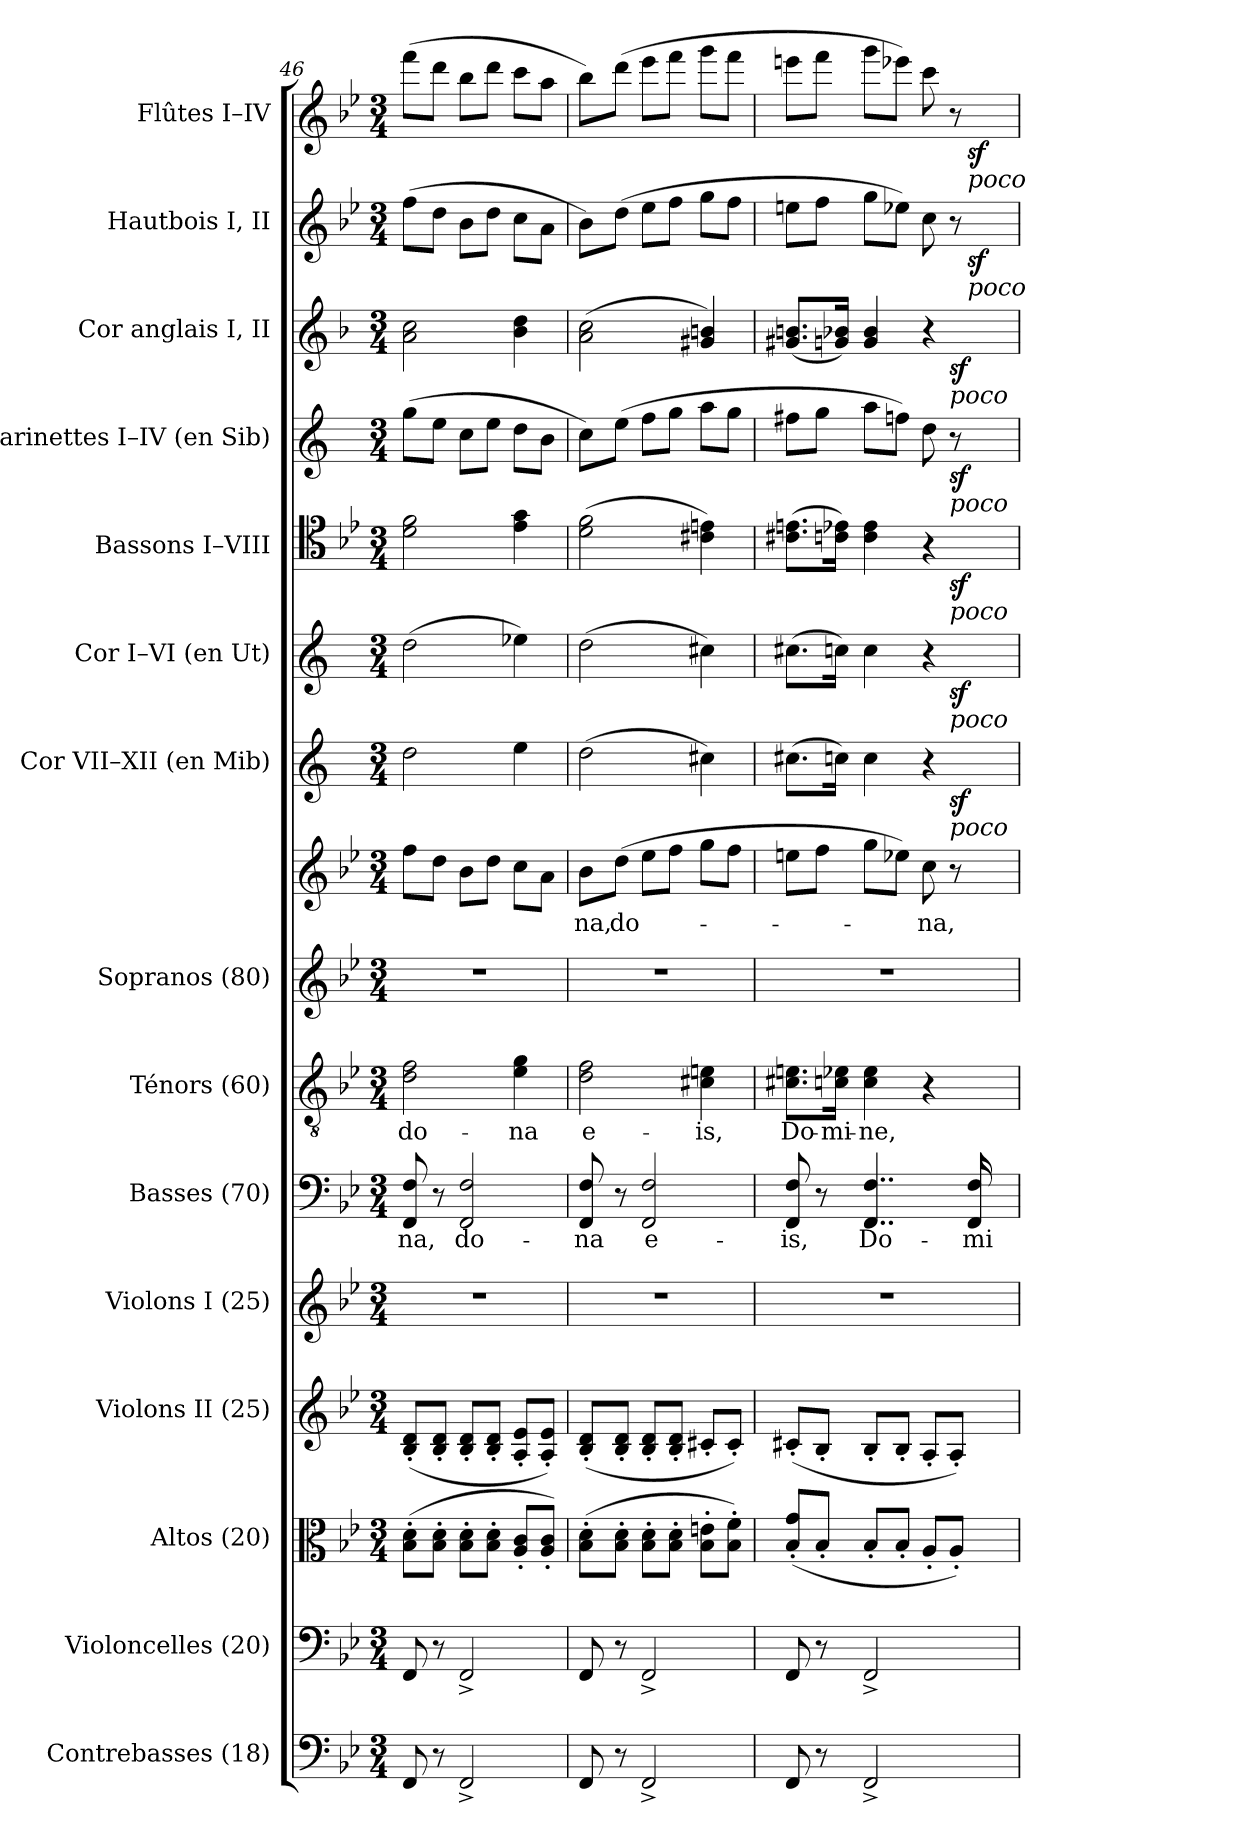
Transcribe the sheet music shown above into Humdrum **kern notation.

**kern	**kern	**kern	**kern	**kern	**kern	**text	**kern	**text	**kern	**kern	**text	**kern	**dynam	**kern	**dynam	**kern	**dynam	**kern	**dynam	**kern	**dynam	**kern	**dynam	**kern	**dynam
*part15	*part14	*part13	*part12	*part11	*part10	*part10	*part9	*part9	*part8	*part8	*part8	*part7	*part7	*part6	*part6	*part5	*part5	*part4	*part4	*part3	*part3	*part2	*part2	*part1	*part1
*staff16	*staff15	*staff14	*staff13	*staff12	*staff11	*staff11	*staff10	*staff10	*staff9	*staff8	*staff8	*staff7	*staff7	*staff6	*staff6	*staff5	*staff5	*staff4	*staff4	*staff3	*staff3	*staff2	*staff2	*staff1	*staff1
*I"Contrebasses (18)	*I"Violoncelles (20)	*I"Altos (20)	*I"Violons II (25)	*I"Violons I (25)	*I"Basses (70)	*	*I"Ténors (60)	*	*I"Sopranos (80)	*	*	*I"Cor VII–XII (en Mib)	*	*I"Cor I–VI (en Ut)	*	*I"Bassons I–VIII	*	*I"Clarinettes I–IV (en Sib)	*	*I"Cor anglais I, II	*	*I"Hautbois I, II	*	*I"Flûtes I–IV	*
*I'Cb.	*I'Vlles	*I'Altos	*I'Vns II	*I'Vns I	*I'Basses	*	*I'Tén.	*	*I'Sopr.	*	*	*I'Cor (Mib)	*	*I'Cor (Ut)	*	*I'Bns	*	*I'Cl. (Sib)	*	*I'C. a.	*	*I'Hb.	*	*I'Fl.	*
!!LO:PB:g=z
*clefF4	*clefF4	*clefC3	*clefG2	*clefG2	*clefF4	*	*clefGv2	*	*clefG2	*clefG2	*	*clefG2	*	*clefG2	*	*clefC4	*	*clefG2	*	*clefG2	*	*clefG2	*	*clefG2	*
*ITrd7c12	*	*	*	*	*	*	*ITrd7c12	*	*	*	*	*ITrd5c9	*	*ITrd7c12	*	*	*	*ITrd1c2	*	*ITrd4c7	*	*	*	*	*
*k[b-e-]	*k[b-e-]	*k[b-e-]	*k[b-e-]	*k[b-e-]	*k[b-e-]	*	*k[b-e-]	*	*k[b-e-]	*k[b-e-]	*	*k[b-e-a-]	*	*k[]	*	*k[b-e-]	*	*k[b-e-]	*	*k[b-e-]	*	*k[b-e-]	*	*k[b-e-]	*
*B-:	*B-:	*B-:	*B-:	*B-:	*B-:	*	*B-:	*	*B-:	*B-:	*	*E-:	*	*C:	*	*B-:	*	*B-:	*	*B-:	*	*B-:	*	*B-:	*
*M3/4	*M3/4	*M3/4	*M3/4	*M3/4	*M3/4	*	*M3/4	*	*M3/4	*M3/4	*	*M3/4	*	*M3/4	*	*M3/4	*	*M3/4	*	*M3/4	*	*M3/4	*	*M3/4	*
=46	=46	=46	=46	=46	=46	=46	=46	=46	=46	=46	=46	=46	=46	=46	=46	=46	=46	=46	=46	=46	=46	=46	=46	=46	=46
!	!	!	!	!LO:N:vis=1	!	!	!	!	!	!	!	!	!	!	!	!	!	!	!	!	!	!	!	!	!
!	!	!	!	!	!	!LO:LY:b:color=#000000	!	!	!	!	!	!	!	!	!	!	!	!	!	!	!	!	!	!	!
!	!	!	!	!	!	!	!	!LO:LY:b:color=#000000	!LO:N:vis=1	!	!	!	!	!	!	!	!	!	!	!	!	!	!	!	!
8FFFi/	8FFi/	(8B-i'\ 8di'\L	(8B-i'/ 8di'/L	2.r	8FFi/ 8Fi	-na,	2Di\ 2Fi	do-	2.r	8ffi\L	.	2fi\	.	(2di\	.	2di\ 2fi	.	(8ffi\L	.	2di\ 2fi	.	(8ffi\L	.	(8fffi\L	.
8r	8r	8B-i'\ 8di'\J	8B-i'/ 8di'/J	.	8r	.	.	.	.	8ddi\J	.	.	.	.	.	.	.	8ddi\J	.	.	.	8ddi\J	.	8dddi\J	.
!	!	!	!	!	!	!LO:LY:b:color=#000000	!	!	!	!	!	!	!	!	!	!	!	!	!	!	!	!	!	!	!
2FFF^i/	2FF^i/	8B-i'\ 8di'\L	8B-i'/ 8di'/L	.	2FFi/ 2Fi	do-	.	.	.	8b-i\L	.	.	.	.	.	.	.	8b-i\L	.	.	.	8b-i\L	.	8bb-i\L	.
.	.	8B-i'\ 8di'\J	8B-i'/ 8di'/J	.	.	.	.	.	.	8ddi\J	.	.	.	.	.	.	.	8ddi\J	.	.	.	8ddi\J	.	8dddi\J	.
!	!	!	!	!	!	!	!	!LO:LY:b:color=#000000	!	!	!	!	!	!	!	!	!	!	!	!	!	!	!	!	!
.	.	8Ai'/ 8ci'/L	8Ai'/ 8e-i'/L	.	.	.	4E-i\ 4Gi	-na	.	8cci\L	.	4gi\	.	4e-Xi\)	.	4e-i\ 4gi	.	8cci\L	.	4e-i\ 4gi	.	8cci\L	.	8ccci\L	.
.	.	8Ai'/ 8ci'/J)	8Ai'/ 8e-i'/J)	.	.	.	.	.	.	8ai\J	.	.	.	.	.	.	.	8ai\J	.	.	.	8ai\J	.	8aai\J	.
=47	=47	=47	=47	=47	=47	=47	=47	=47	=47	=47	=47	=47	=47	=47	=47	=47	=47	=47	=47	=47	=47	=47	=47	=47	=47
!	!	!	!	!LO:N:vis=1	!	!	!	!	!	!	!	!	!	!	!	!	!	!	!	!	!	!	!	!	!
!	!	!	!	!	!	!LO:LY:b:color=#000000	!	!	!	!	!	!	!	!	!	!	!	!	!	!	!	!	!	!	!
!	!	!	!	!	!	!	!	!LO:LY:b:color=#000000	!LO:N:vis=1	!	!	!	!	!	!	!	!	!	!	!	!	!	!	!	!
!	!	!	!	!	!	!	!	!	!	!	!LO:LY:b:color=#000000	!	!	!	!	!	!	!	!	!	!	!	!	!	!
8FFFi/	8FFi/	(8B-i'\ 8di'\L	(8B-i'/ 8di'/L	2.r	8FFi/ 8Fi	-na	2Di\ 2Fi	e-	2.r	8b-i\L	-na,	(2fi\	.	(2di\	.	(2di\ 2fi	.	8b-i\L)	.	(2di\ 2fi	.	8b-i\L)	.	8bb-i\L)	.
!	!	!	!	!	!	!	!	!	!	!	!LO:LY:b:color=#000000	!	!	!	!	!	!	!	!	!	!	!	!	!	!
8r	8r	8B-i'\ 8di'\J	8B-i'/ 8di'/J	.	8r	.	.	.	.	(8ddi\J	do-	.	.	.	.	.	.	(8ddi\J	.	.	.	(8ddi\J	.	(8dddi\J	.
!	!	!	!	!	!	!LO:LY:b:color=#000000	!	!	!	!	!	!	!	!	!	!	!	!	!	!	!	!	!	!	!
2FFF^i/	2FF^i/	8B-i'\ 8di'\L	8B-i'/ 8di'/L	.	2FFi/ 2Fi	e-	.	.	.	8ee-i\L	.	.	.	.	.	.	.	8ee-i\L	.	.	.	8ee-i\L	.	8eee-i\L	.
.	.	8B-i'\ 8di'\J	8B-i'/ 8di'/J	.	.	.	.	.	.	8ffi\J	.	.	.	.	.	.	.	8ffi\J	.	.	.	8ffi\J	.	8fffi\J	.
!	!	!	!	!	!	!	!	!LO:LY:b:color=#000000	!	!	!	!	!	!	!	!	!	!	!	!	!	!	!	!	!
.	.	8B-i'\ 8eni'\L	8c#X'i/L	.	.	.	4C#Xi\ 4Eni	-is,	.	8ggi\L	.	4eni\)	.	4c#Xi\)	.	4c#Xi\ 4eni)	.	8ggi\L	.	4c#Xi/ 4eni)	.	8ggi\L	.	8gggi\L	.
.	.	8B-i'\ 8fi'\J)	8c#'i/J)	.	.	.	.	.	.	8ffi\J	.	.	.	.	.	.	.	8ffi\J	.	.	.	8ffi\J	.	8fffi\J	.
=48	=48	=48	=48	=48	=48	=48	=48	=48	=48	=48	=48	=48	=48	=48	=48	=48	=48	=48	=48	=48	=48	=48	=48	=48	=48
!	!	!	!	!LO:N:vis=1	!	!	!	!	!	!	!	!	!	!	!	!	!	!	!	!	!	!	!	!	!
!	!	!	!	!	!	!LO:LY:b:color=#000000	!	!	!	!	!	!	!	!	!	!	!	!	!	!	!	!	!	!	!
!	!	!	!	!	!	!	!	!LO:LY:b:color=#000000	!LO:N:vis=1	!	!	!	!	!	!	!	!	!	!	!	!	!	!	!	!
*	*	*	*	*	*	*	*	*	*	*	*	*^	*	*^	*	*^	*	*	*	*^	*	*^	*	*^	*
8FFFi/	8FFi/	(8B-i'/ 8gi'/L	(8c#X'i/L	2.r	8FFi/ 8Fi	-is,	8.C#Xi\ 8.Eni\L	Do-	2.r	8eeni\L	.	(8.eni\L	2ryy	.	(8.c#Xi\L	2ryy	.	(8.c#Xi\ 8.eni\L	2ryy	.	8eeni\L	.	(8.c#Xi/ 8.eni/L	2ryy	.	8eeni\L	2ryy	.	8eeeni\L	2ryy	.
8r	8r	8B-'i/J	8B-'i/J	.	8r	.	.	.	.	8ffi\J	.	.	.	.	.	.	.	.	.	.	8ffi\J	.	.	.	.	8ffi\J	.	.	8fffi\J	.	.
!	!	!	!	!	!	!	!	!LO:LY:b:color=#000000	!	!	!	!	!	!	!	!	!	!	!	!	!	!	!	!	!	!	!	!	!	!	!
.	.	.	.	.	.	.	16Cni\ 16E-Xi\Jk	-mi-	.	.	.	16e-Xi\Jk)	.	.	16cni\Jk)	.	.	16cni\ 16e-Xi\Jk)	.	.	.	.	16cni/ 16e-Xi/Jk)	.	.	.	.	.	.	.	.
!	!	!	!	!	!	!LO:LY:b:color=#000000	!	!	!	!	!	!	!	!	!	!	!	!	!	!	!	!	!	!	!	!	!	!	!	!	!
!	!	!	!	!	!	!	!	!LO:LY:b:color=#000000	!	!	!	!	!	!	!	!	!	!	!	!	!	!	!	!	!	!	!	!	!	!	!
2FFF^i/	2FF^i/	8B-'i/L	8B-'i/L	.	4..FFi/ 4..Fi	Do-	4Ci\ 4E-i	-ne,	.	8ggi\L	.	4e-i\	.	.	4ci\	.	.	4ci\ 4e-i	.	.	8ggi\L	.	4ci/ 4e-i	.	.	8ggi\L	.	.	8gggi\L	.	.
.	.	8B-'i/J	8B-'i/J	.	.	.	.	.	.	8ee-Xi\J)	.	.	.	.	.	.	.	.	.	.	8ee-Xi\J)	.	.	.	.	8ee-Xi\J)	.	.	8eee-Xi\J)	.	.
!	!	!	!	!	!	!	!	!	!	!	!LO:LY:b:color=#000000	!	!	!	!	!	!	!	!	!	!	!	!	!	!	!	!	!	!	!	!
.	.	8A'i/L	8A'i/L	.	.	.	4r	.	.	8cci\	-na,	4r	8ryy	.	4r	8ryy	.	4r	8ryy	.	8cci\	.	4r	8ryy	.	8cci\	8.ryy	.	8ccci\	8.ryy	.
!	!	!	!	!	!	!	!	!	!	!	!	!	!	!	!	!	!	!	!	!	!	!	!	!LO:TX:b:i:t=poco	!	!	!	!	!	!	!
!	!	!	!	!	!	!	!	!	!	!	!	!	!	!	!	!	!	!	!	!	!LO:TX:b:i:t=poco	!	!	!	!	!	!	!	!	!	!
!	!	!	!	!	!	!	!	!	!	!	!	!	!	!	!	!	!	!	!LO:TX:b:i:t=poco	!	!	!	!	!	!	!	!	!	!	!	!
!	!	!	!	!	!	!	!	!	!	!	!	!	!	!	!	!LO:TX:b:i:t=poco	!	!	!	!	!	!	!	!	!	!	!	!	!	!	!
!	!	!	!	!	!	!	!	!	!	!	!	!	!LO:TX:b:i:t=poco	!	!	!	!	!	!	!	!	!	!	!	!	!	!	!	!	!	!
.	.	8A'i/J)	8A'i/J)	.	.	.	.	.	.	8r	.	.	8ryy	sf	.	8ryy	sf	.	8ryy	sf	8r	sf	.	8ryy	sf	8r	.	.	8r	.	.
!	!	!	!	!	!	!	!	!	!	!	!	!	!	!	!	!	!	!	!	!	!	!	!	!	!	!	!	!	!	!LO:TX:b:i:t=poco	!
!	!	!	!	!	!	!	!	!	!	!	!	!	!	!	!	!	!	!	!	!	!	!	!	!	!	!	!LO:TX:b:i:t=poco	!	!	!	!
!	!	!	!	!	!	!LO:LY:b:color=#000000	!	!	!	!	!	!	!	!	!	!	!	!	!	!	!	!	!	!	!	!	!	!	!	!	!
.	.	.	.	.	16FFi/ 16Fi	-mi-	.	.	.	.	.	.	.	.	.	.	.	.	.	.	.	.	.	.	.	.	16ryy	sf	.	16ryy	sf
*	*	*	*	*	*	*	*	*	*	*	*	*v	*v	*	*	*	*	*v	*v	*	*	*	*v	*v	*	*v	*v	*	*v	*v	*
*	*	*	*	*	*	*	*	*	*	*	*	*	*	*v	*v	*	*	*	*	*	*	*	*	*	*	*
=	=	=	=	=	=	=	=	=	=	=	=	=	=	=	=	=	=	=	=	=	=	=	=	=	=
*-	*-	*-	*-	*-	*-	*-	*-	*-	*-	*-	*-	*-	*-	*-	*-	*-	*-	*-	*-	*-	*-	*-	*-	*-	*-
